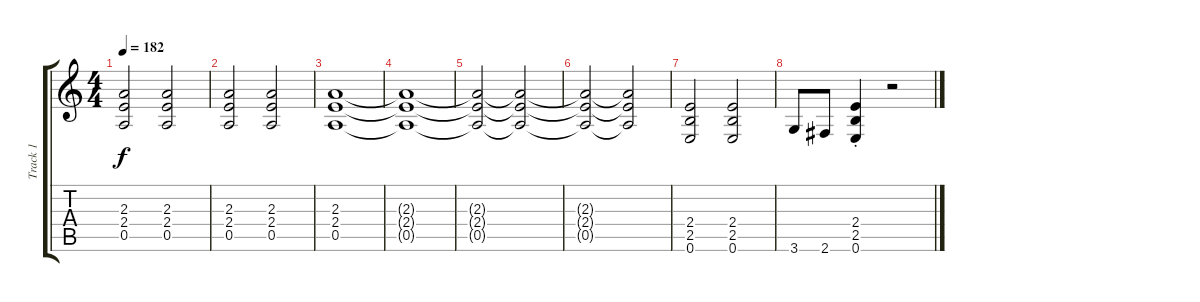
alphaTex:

\track ("Track 1" "Track 1") {instrument overdrivenguitar}
\staff {score tabs}
\tuning (E4 B3 G3 D3 A2 E2) {hide}
\ts (4 4)
\tempo 182
\clef g2
\ks c
(2.3 2.4 0.5).2{dy f} (2.3 2.4 0.5).2 |
(2.3 2.4 0.5).2 (2.3 2.4 0.5).2 |
(2.3 2.4 0.5).1 |
(2.3{t} 2.4{t} 0.5{t}).1 |
(2.3{t} 2.4{t} 0.5{t}).2 (2.3{t} 2.4{t} 0.5{t}).2 |
(2.3{t} 2.4{t} 0.5{t}).2 (2.3{t} 2.4{t} 0.5{t}).2 |
(2.4 2.5 0.6).2 (2.4 2.5 0.6).2 |
3.6.8 2.6.8 (2.4{st} 2.5{st} 0.6{st}).4 r.2
